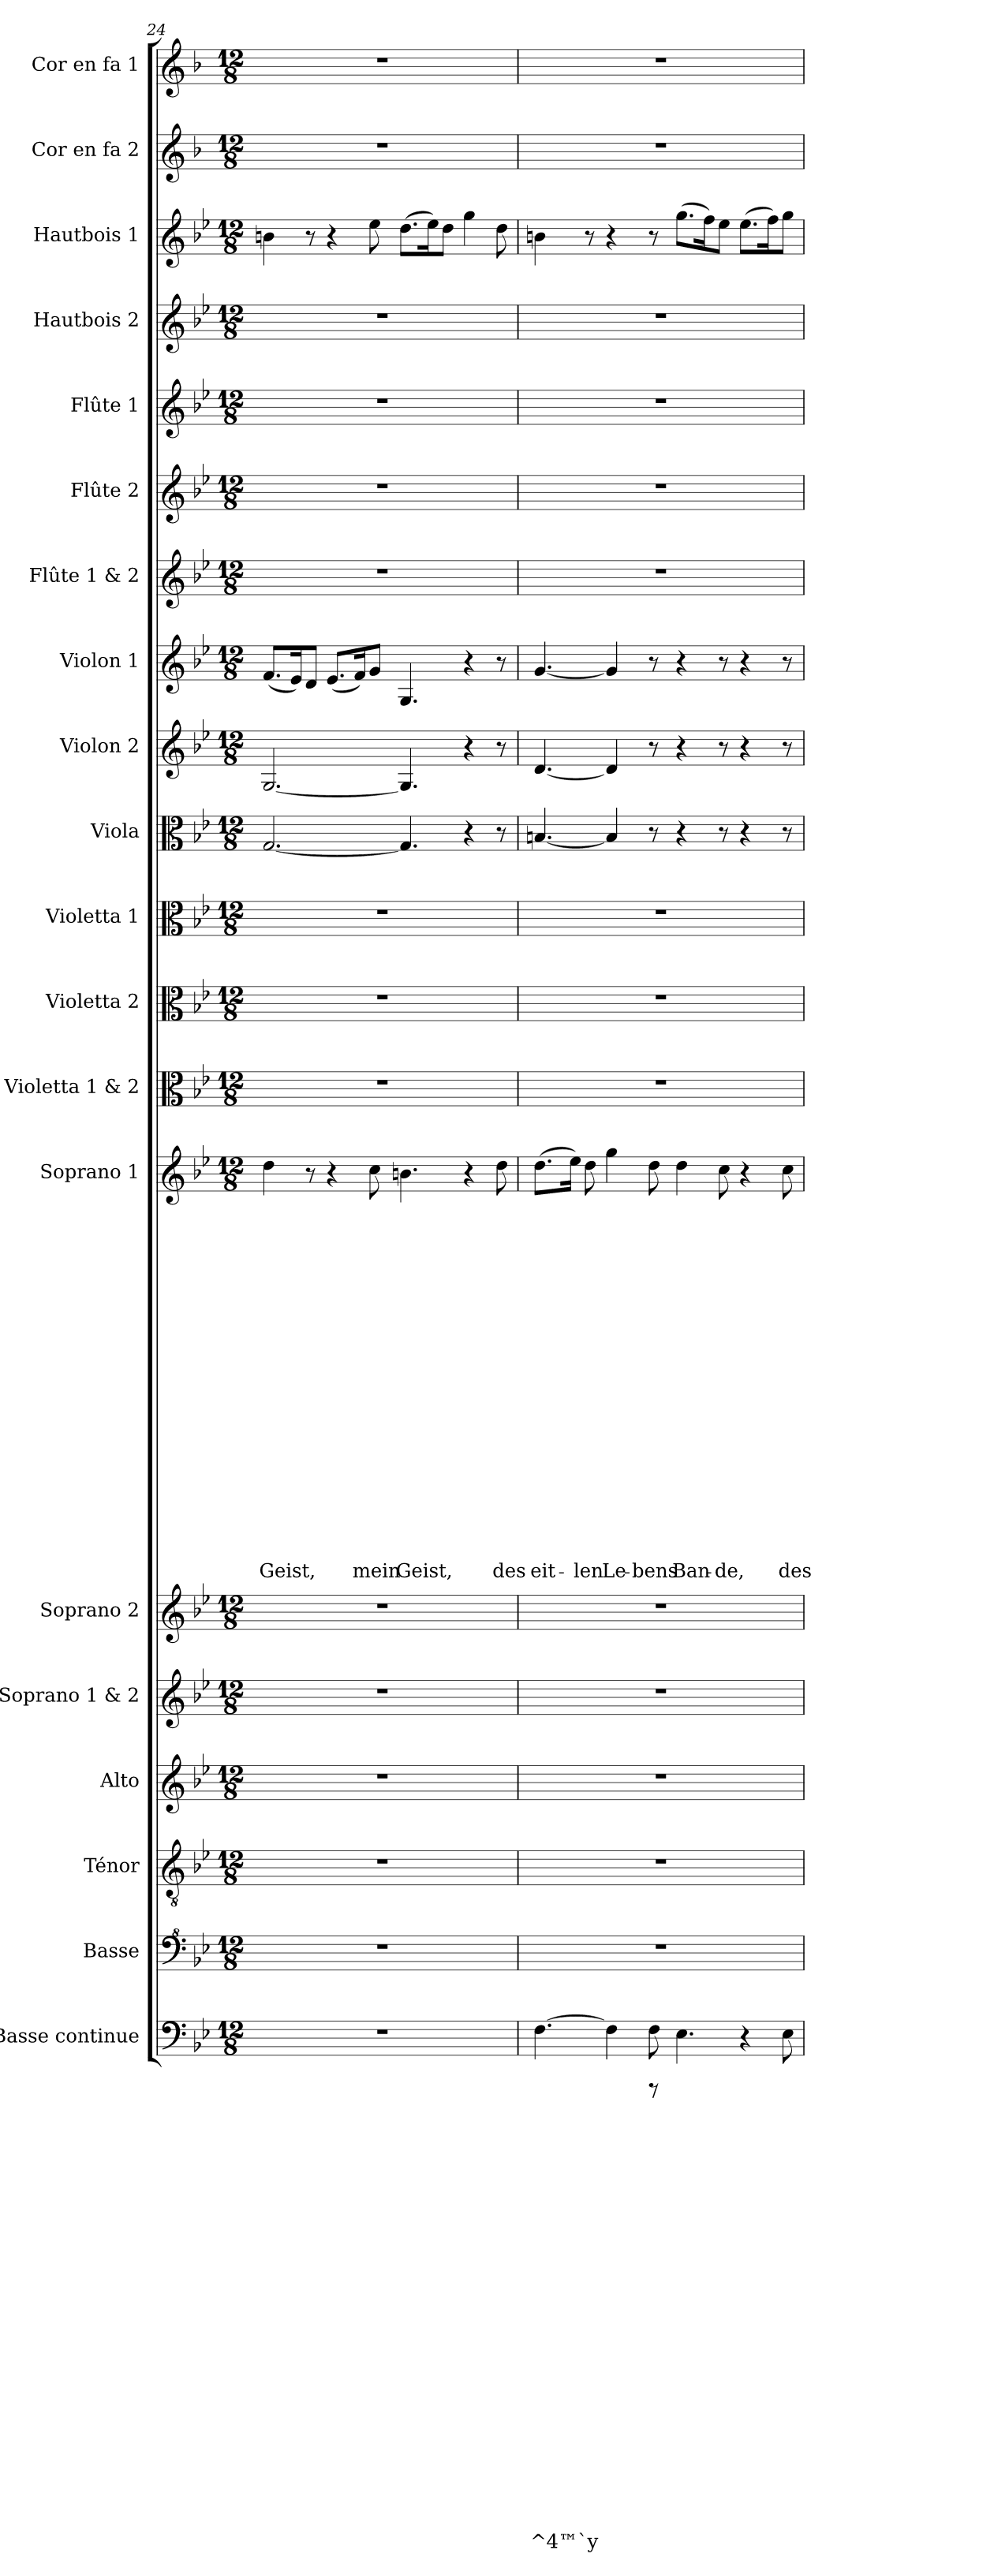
**kern	**text	**text	**text	**text	**text	**text	**text	**text	**text	**text	**text	**text	**text	**text	**text	**text	**text	**text	**text	**text	**text	**text	**text	**text	**kern	**kern	**kern	**kern	**kern	**kern	**text	**text	**text	**text	**text	**text	**text	**text	**text	**text	**text	**text	**text	**text	**text	**text	**text	**text	**text	**text	**kern	**kern	**kern	**kern	**kern	**kern	**kern	**kern	**kern	**kern	**kern	**kern	**kern
*part20	*part20	*part20	*part20	*part20	*part20	*part20	*part20	*part20	*part20	*part20	*part20	*part20	*part20	*part20	*part20	*part20	*part20	*part20	*part20	*part20	*part20	*part20	*part20	*part20	*part19	*part18	*part17	*part16	*part15	*part14	*part14	*part14	*part14	*part14	*part14	*part14	*part14	*part14	*part14	*part14	*part14	*part14	*part14	*part14	*part14	*part14	*part14	*part14	*part14	*part14	*part13	*part12	*part11	*part10	*part9	*part8	*part7	*part6	*part5	*part4	*part3	*part2	*part1
*staff20	*staff20	*staff20	*staff20	*staff20	*staff20	*staff20	*staff20	*staff20	*staff20	*staff20	*staff20	*staff20	*staff20	*staff20	*staff20	*staff20	*staff20	*staff20	*staff20	*staff20	*staff20	*staff20	*staff20	*staff20	*staff19	*staff18	*staff17	*staff16	*staff15	*staff14	*staff14	*staff14	*staff14	*staff14	*staff14	*staff14	*staff14	*staff14	*staff14	*staff14	*staff14	*staff14	*staff14	*staff14	*staff14	*staff14	*staff14	*staff14	*staff14	*staff14	*staff13	*staff12	*staff11	*staff10	*staff9	*staff8	*staff7	*staff6	*staff5	*staff4	*staff3	*staff2	*staff1
*I"Basse continue	*	*	*	*	*	*	*	*	*	*	*	*	*	*	*	*	*	*	*	*	*	*	*	*	*I"Basse	*I"Ténor	*I"Alto	*I"Soprano 1 & 2	*I"Soprano 2	*I"Soprano 1	*	*	*	*	*	*	*	*	*	*	*	*	*	*	*	*	*	*	*	*	*I"Violetta 1 & 2	*I"Violetta 2	*I"Violetta 1	*I"Viola	*I"Violon 2	*I"Violon 1	*I"Flûte 1 & 2	*I"Flûte 2	*I"Flûte 1	*I"Hautbois 2	*I"Hautbois 1	*I"Cor en fa 2	*I"Cor en fa 1
*I'BC	*	*	*	*	*	*	*	*	*	*	*	*	*	*	*	*	*	*	*	*	*	*	*	*	*I'Bas	*I'T	*I'A	*	*I'S 2	*I'S 1	*	*	*	*	*	*	*	*	*	*	*	*	*	*	*	*	*	*	*	*	*	*I'Vta 2	*I'Vta 1	*I'Vla	*I'Vln 2	*I'Vln 1	*	*I'Fl 2	*I'Fl 1	*I'Hb 2	*I'Hb 1	*I'Cor 2	*I'Cor 1
!!LO:PB:g=z
*clefF4	*	*	*	*	*	*	*	*	*	*	*	*	*	*	*	*	*	*	*	*	*	*	*	*	*clefF^4	*clefGv2	*clefG2	*clefG2	*clefG2	*clefG2	*	*	*	*	*	*	*	*	*	*	*	*	*	*	*	*	*	*	*	*	*clefC3	*clefC3	*clefC3	*clefC3	*clefG2	*clefG2	*clefG2	*clefG2	*clefG2	*clefG2	*clefG2	*clefG2	*clefG2
*ITrd7c12	*	*	*	*	*	*	*	*	*	*	*	*	*	*	*	*	*	*	*	*	*	*	*	*	*	*	*	*	*	*	*	*	*	*	*	*	*	*	*	*	*	*	*	*	*	*	*	*	*	*	*	*	*	*	*	*	*	*	*	*	*	*ITrd4c7	*ITrd4c7
*k[b-e-]	*	*	*	*	*	*	*	*	*	*	*	*	*	*	*	*	*	*	*	*	*	*	*	*	*k[b-e-]	*k[b-e-]	*k[b-e-]	*k[b-e-]	*k[b-e-]	*k[b-e-]	*	*	*	*	*	*	*	*	*	*	*	*	*	*	*	*	*	*	*	*	*k[b-e-]	*k[b-e-]	*k[b-e-]	*k[b-e-]	*k[b-e-]	*k[b-e-]	*k[b-e-]	*k[b-e-]	*k[b-e-]	*k[b-e-]	*k[b-e-]	*k[b-e-]	*k[b-e-]
*B-:	*	*	*	*	*	*	*	*	*	*	*	*	*	*	*	*	*	*	*	*	*	*	*	*	*B-:	*B-:	*B-:	*B-:	*B-:	*B-:	*	*	*	*	*	*	*	*	*	*	*	*	*	*	*	*	*	*	*	*	*B-:	*B-:	*B-:	*B-:	*B-:	*B-:	*B-:	*B-:	*B-:	*B-:	*B-:	*B-:	*B-:
*M12/8	*	*	*	*	*	*	*	*	*	*	*	*	*	*	*	*	*	*	*	*	*	*	*	*	*M12/8	*M12/8	*M12/8	*M12/8	*M12/8	*M12/8	*	*	*	*	*	*	*	*	*	*	*	*	*	*	*	*	*	*	*	*	*M12/8	*M12/8	*M12/8	*M12/8	*M12/8	*M12/8	*M12/8	*M12/8	*M12/8	*M12/8	*M12/8	*M12/8	*M12/8
=24	=24	=24	=24	=24	=24	=24	=24	=24	=24	=24	=24	=24	=24	=24	=24	=24	=24	=24	=24	=24	=24	=24	=24	=24	=24	=24	=24	=24	=24	=24	=24	=24	=24	=24	=24	=24	=24	=24	=24	=24	=24	=24	=24	=24	=24	=24	=24	=24	=24	=24	=24	=24	=24	=24	=24	=24	=24	=24	=24	=24	=24	=24	=24
!	!	!	!	!	!	!	!	!	!	!	!	!	!	!	!	!	!	!	!	!	!	!	!	!	!	!	!	!	!	!	!	!	!	!	!	!	!	!	!	!	!	!	!	!	!	!	!	!	!	!LO:LY:b	!	!	!	!	!	!	!	!	!	!	!	!	!
1.r	.	.	.	.	.	.	.	.	.	.	.	.	.	.	.	.	.	.	.	.	.	.	.	.	1.r	1.r	1.r	1.r	1.r	4dd\	.	.	.	.	.	.	.	.	.	.	.	.	.	.	.	.	.	.	.	Geist,	1.r	1.r	1.r	[2.G/	[2.G/	(<8.f/L	1.r	1.r	1.r	1.r	4bn\	1.r	1.r
.	.	.	.	.	.	.	.	.	.	.	.	.	.	.	.	.	.	.	.	.	.	.	.	.	.	.	.	.	.	.	.	.	.	.	.	.	.	.	.	.	.	.	.	.	.	.	.	.	.	.	.	.	.	.	.	16e-/k)	.	.	.	.	.	.	.
.	.	.	.	.	.	.	.	.	.	.	.	.	.	.	.	.	.	.	.	.	.	.	.	.	.	.	.	.	.	8r	.	.	.	.	.	.	.	.	.	.	.	.	.	.	.	.	.	.	.	.	.	.	.	.	.	8d/J	.	.	.	.	8r	.	.
.	.	.	.	.	.	.	.	.	.	.	.	.	.	.	.	.	.	.	.	.	.	.	.	.	.	.	.	.	.	4r	.	.	.	.	.	.	.	.	.	.	.	.	.	.	.	.	.	.	.	.	.	.	.	.	.	(<8.e-/L	.	.	.	.	4r	.	.
.	.	.	.	.	.	.	.	.	.	.	.	.	.	.	.	.	.	.	.	.	.	.	.	.	.	.	.	.	.	.	.	.	.	.	.	.	.	.	.	.	.	.	.	.	.	.	.	.	.	.	.	.	.	.	.	16f/k)	.	.	.	.	.	.	.
!	!	!	!	!	!	!	!	!	!	!	!	!	!	!	!	!	!	!	!	!	!	!	!	!	!	!	!	!	!	!	!	!	!	!	!	!	!	!	!	!	!	!	!	!	!	!	!	!	!	!LO:LY:b	!	!	!	!	!	!	!	!	!	!	!	!	!
.	.	.	.	.	.	.	.	.	.	.	.	.	.	.	.	.	.	.	.	.	.	.	.	.	.	.	.	.	.	8cc\	.	.	.	.	.	.	.	.	.	.	.	.	.	.	.	.	.	.	.	mein	.	.	.	.	.	8g/J	.	.	.	.	8ee-\	.	.
!	!	!	!	!	!	!	!	!	!	!	!	!	!	!	!	!	!	!	!	!	!	!	!	!	!	!	!	!	!	!	!	!	!	!	!	!	!	!	!	!	!	!	!	!	!	!	!	!	!	!LO:LY:b	!	!	!	!	!	!	!	!	!	!	!	!	!
.	.	.	.	.	.	.	.	.	.	.	.	.	.	.	.	.	.	.	.	.	.	.	.	.	.	.	.	.	.	4.bn\	.	.	.	.	.	.	.	.	.	.	.	.	.	.	.	.	.	.	.	Geist,	.	.	.	4.G/]	4.G/]	4.G/	.	.	.	.	(>8.dd\L	.	.
.	.	.	.	.	.	.	.	.	.	.	.	.	.	.	.	.	.	.	.	.	.	.	.	.	.	.	.	.	.	.	.	.	.	.	.	.	.	.	.	.	.	.	.	.	.	.	.	.	.	.	.	.	.	.	.	.	.	.	.	.	16ee-\k)	.	.
.	.	.	.	.	.	.	.	.	.	.	.	.	.	.	.	.	.	.	.	.	.	.	.	.	.	.	.	.	.	.	.	.	.	.	.	.	.	.	.	.	.	.	.	.	.	.	.	.	.	.	.	.	.	.	.	.	.	.	.	.	8dd\J	.	.
.	.	.	.	.	.	.	.	.	.	.	.	.	.	.	.	.	.	.	.	.	.	.	.	.	.	.	.	.	.	4r	.	.	.	.	.	.	.	.	.	.	.	.	.	.	.	.	.	.	.	.	.	.	.	4r	4r	4r	.	.	.	.	4gg\	.	.
!	!	!	!	!	!	!	!	!	!	!	!	!	!	!	!	!	!	!	!	!	!	!	!	!	!	!	!	!	!	!	!	!	!	!	!	!	!	!	!	!	!	!	!	!	!	!	!	!	!	!LO:LY:b	!	!	!	!	!	!	!	!	!	!	!	!	!
.	.	.	.	.	.	.	.	.	.	.	.	.	.	.	.	.	.	.	.	.	.	.	.	.	.	.	.	.	.	8dd\	.	.	.	.	.	.	.	.	.	.	.	.	.	.	.	.	.	.	.	des	.	.	.	8r	8r	8r	.	.	.	.	8dd\	.	.
=25	=25	=25	=25	=25	=25	=25	=25	=25	=25	=25	=25	=25	=25	=25	=25	=25	=25	=25	=25	=25	=25	=25	=25	=25	=25	=25	=25	=25	=25	=25	=25	=25	=25	=25	=25	=25	=25	=25	=25	=25	=25	=25	=25	=25	=25	=25	=25	=25	=25	=25	=25	=25	=25	=25	=25	=25	=25	=25	=25	=25	=25	=25	=25
!	!	!	!	!	!	!	!	!	!	!	!	!	!	!	!	!	!	!	!	!	!	!	!	!LO:LY:b	!	!	!	!	!	!	!	!	!	!	!	!	!	!	!	!	!	!	!	!	!	!	!	!	!	!	!	!	!	!	!	!	!	!	!	!	!	!	!
*^	*	*	*	*	*	*	*	*	*	*	*	*	*	*	*	*	*	*	*	*	*	*	*	*	*	*	*	*	*	*	*	*	*	*	*	*	*	*	*	*	*	*	*	*	*	*	*	*	*	*	*	*	*	*	*	*	*	*	*	*	*	*	*
!	!	!	!	!	!	!	!	!	!	!	!	!	!	!	!	!	!	!	!	!	!	!	!	!	!	!	!	!	!	!	!	!	!	!	!	!	!	!	!	!	!	!	!	!	!	!	!	!	!	!	!LO:LY:b	!	!	!	!	!	!	!	!	!	!	!	!	!
[<4.FF\	8ryy	.	.	.	.	.	.	.	.	.	.	.	.	.	.	.	.	.	.	.	.	.	.	.	^4™`y	1.r	1.r	1.r	1.r	1.r	(>8.dd\L	.	.	.	.	.	.	.	.	.	.	.	.	.	.	.	.	.	.	.	eit-	1.r	1.r	1.r	[4.Bn/	[4.d/	[4.g/	1.r	1.r	1.r	1.r	4bn\	1.r	1.r
.	8ryy	.	.	.	.	.	.	.	.	.	.	.	.	.	.	.	.	.	.	.	.	.	.	.	.	.	.	.	.	.	.	.	.	.	.	.	.	.	.	.	.	.	.	.	.	.	.	.	.	.	.	.	.	.	.	.	.	.	.	.	.	.	.	.
.	.	.	.	.	.	.	.	.	.	.	.	.	.	.	.	.	.	.	.	.	.	.	.	.	.	.	.	.	.	.	16ee-\Jk)	.	.	.	.	.	.	.	.	.	.	.	.	.	.	.	.	.	.	.	.	.	.	.	.	.	.	.	.	.	.	.	.	.
!	!	!	!	!	!	!	!	!	!	!	!	!	!	!	!	!	!	!	!	!	!	!	!	!	!	!	!	!	!	!	!	!	!	!	!	!	!	!	!	!	!	!	!	!	!	!	!	!	!	!	!LO:LY:b	!	!	!	!	!	!	!	!	!	!	!	!	!
.	8ryy	.	.	.	.	.	.	.	.	.	.	.	.	.	.	.	.	.	.	.	.	.	.	.	.	.	.	.	.	.	8dd\	.	.	.	.	.	.	.	.	.	.	.	.	.	.	.	.	.	.	.	-len	.	.	.	.	.	.	.	.	.	.	8r	.	.
!	!	!	!	!	!	!	!	!	!	!	!	!	!	!	!	!	!	!	!	!	!	!	!	!	!	!	!	!	!	!	!	!	!	!	!	!	!	!	!	!	!	!	!	!	!	!	!	!	!	!	!LO:LY:b	!	!	!	!	!	!	!	!	!	!	!	!	!
4FF\]	8ryy	.	.	.	.	.	.	.	.	.	.	.	.	.	.	.	.	.	.	.	.	.	.	.	.	.	.	.	.	.	4gg\	.	.	.	.	.	.	.	.	.	.	.	.	.	.	.	.	.	.	.	Le-	.	.	.	4B/]	4d/]	4g/]	.	.	.	.	4r	.	.
.	8ryy	.	.	.	.	.	.	.	.	.	.	.	.	.	.	.	.	.	.	.	.	.	.	.	.	.	.	.	.	.	.	.	.	.	.	.	.	.	.	.	.	.	.	.	.	.	.	.	.	.	.	.	.	.	.	.	.	.	.	.	.	.	.	.
!	!	!	!	!	!	!	!	!	!	!	!	!	!	!	!	!	!	!	!	!	!	!	!	!	!	!	!	!	!	!	!	!	!	!	!	!	!	!	!	!	!	!	!	!	!	!	!	!	!	!	!LO:LY:b	!	!	!	!	!	!	!	!	!	!	!	!	!
8FF\	8rFFF	.	.	.	.	.	.	.	.	.	.	.	.	.	.	.	.	.	.	.	.	.	.	.	.	.	.	.	.	.	8dd\	.	.	.	.	.	.	.	.	.	.	.	.	.	.	.	.	.	.	.	-bens	.	.	.	8r	8r	8r	.	.	.	.	8r	.	.
!	!	!	!	!	!	!	!	!	!	!	!	!	!	!	!	!	!	!	!	!	!	!	!	!	!	!	!	!	!	!	!	!	!	!	!	!	!	!	!	!	!	!	!	!	!	!	!	!	!	!	!LO:LY:b	!	!	!	!	!	!	!	!	!	!	!	!	!
4.EE-\	2.ryy	.	.	.	.	.	.	.	.	.	.	.	.	.	.	.	.	.	.	.	.	.	.	.	.	.	.	.	.	.	4dd\	.	.	.	.	.	.	.	.	.	.	.	.	.	.	.	.	.	.	.	Ban-	.	.	.	4r	4r	4r	.	.	.	.	(>8.gg\L	.	.
.	.	.	.	.	.	.	.	.	.	.	.	.	.	.	.	.	.	.	.	.	.	.	.	.	.	.	.	.	.	.	.	.	.	.	.	.	.	.	.	.	.	.	.	.	.	.	.	.	.	.	.	.	.	.	.	.	.	.	.	.	.	16ff\k)	.	.
!	!	!	!	!	!	!	!	!	!	!	!	!	!	!	!	!	!	!	!	!	!	!	!	!	!	!	!	!	!	!	!	!	!	!	!	!	!	!	!	!	!	!	!	!	!	!	!	!	!	!	!LO:LY:b	!	!	!	!	!	!	!	!	!	!	!	!	!
.	.	.	.	.	.	.	.	.	.	.	.	.	.	.	.	.	.	.	.	.	.	.	.	.	.	.	.	.	.	.	8cc\	.	.	.	.	.	.	.	.	.	.	.	.	.	.	.	.	.	.	.	-de,	.	.	.	8r	8r	8r	.	.	.	.	8ee-\J	.	.
4r	.	.	.	.	.	.	.	.	.	.	.	.	.	.	.	.	.	.	.	.	.	.	.	.	.	.	.	.	.	.	4r	.	.	.	.	.	.	.	.	.	.	.	.	.	.	.	.	.	.	.	.	.	.	.	4r	4r	4r	.	.	.	.	(>8.ee-\L	.	.
.	.	.	.	.	.	.	.	.	.	.	.	.	.	.	.	.	.	.	.	.	.	.	.	.	.	.	.	.	.	.	.	.	.	.	.	.	.	.	.	.	.	.	.	.	.	.	.	.	.	.	.	.	.	.	.	.	.	.	.	.	.	16ff\k)	.	.
!	!	!	!	!	!	!	!	!	!	!	!	!	!	!	!	!	!	!	!	!	!	!	!	!	!	!	!	!	!	!	!	!	!	!	!	!	!	!	!	!	!	!	!	!	!	!	!	!	!	!	!LO:LY:b	!	!	!	!	!	!	!	!	!	!	!	!	!
8EE-\	.	.	.	.	.	.	.	.	.	.	.	.	.	.	.	.	.	.	.	.	.	.	.	.	.	.	.	.	.	.	8cc\	.	.	.	.	.	.	.	.	.	.	.	.	.	.	.	.	.	.	.	des	.	.	.	8r	8r	8r	.	.	.	.	8gg\J	.	.
*v	*v	*	*	*	*	*	*	*	*	*	*	*	*	*	*	*	*	*	*	*	*	*	*	*	*	*	*	*	*	*	*	*	*	*	*	*	*	*	*	*	*	*	*	*	*	*	*	*	*	*	*	*	*	*	*	*	*	*	*	*	*	*	*	*
=	=	=	=	=	=	=	=	=	=	=	=	=	=	=	=	=	=	=	=	=	=	=	=	=	=	=	=	=	=	=	=	=	=	=	=	=	=	=	=	=	=	=	=	=	=	=	=	=	=	=	=	=	=	=	=	=	=	=	=	=	=	=	=
*-	*-	*-	*-	*-	*-	*-	*-	*-	*-	*-	*-	*-	*-	*-	*-	*-	*-	*-	*-	*-	*-	*-	*-	*-	*-	*-	*-	*-	*-	*-	*-	*-	*-	*-	*-	*-	*-	*-	*-	*-	*-	*-	*-	*-	*-	*-	*-	*-	*-	*-	*-	*-	*-	*-	*-	*-	*-	*-	*-	*-	*-	*-	*-
